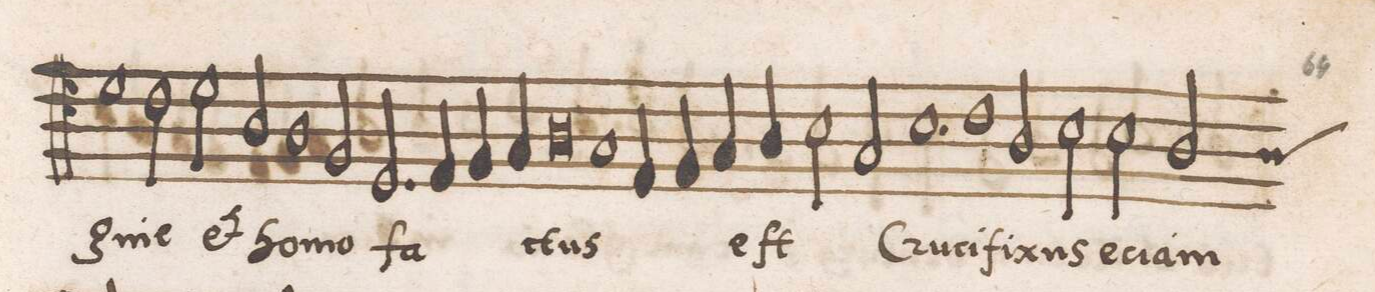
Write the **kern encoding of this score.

**kern	**text
*I"ALTVS	*
*clefC4	*
*k[]	*
*met(c|)	*
*M2/1	*
1d	-gi-
2c\	-ne
=72	=72
2d\	e(t)
2A/	ho-
1A	.
=73	=73
2F/	-mo
2.D/	fa-
4E/	.
4F/	.
4G/	.
=74	=74
0A	-ctus
=75	=75
1G	.
4E/	.
4F/	.
4G/	eſt
4A/	.
=76	=76
2B\	.
2G/	Cru-
1.B	-ci-
=77	=77
1c	-fi-
2A/	-xus
=78	=78
2B\	e-
2B\	-ci-
*custos:A	*
2A/	-am
*-	*-
